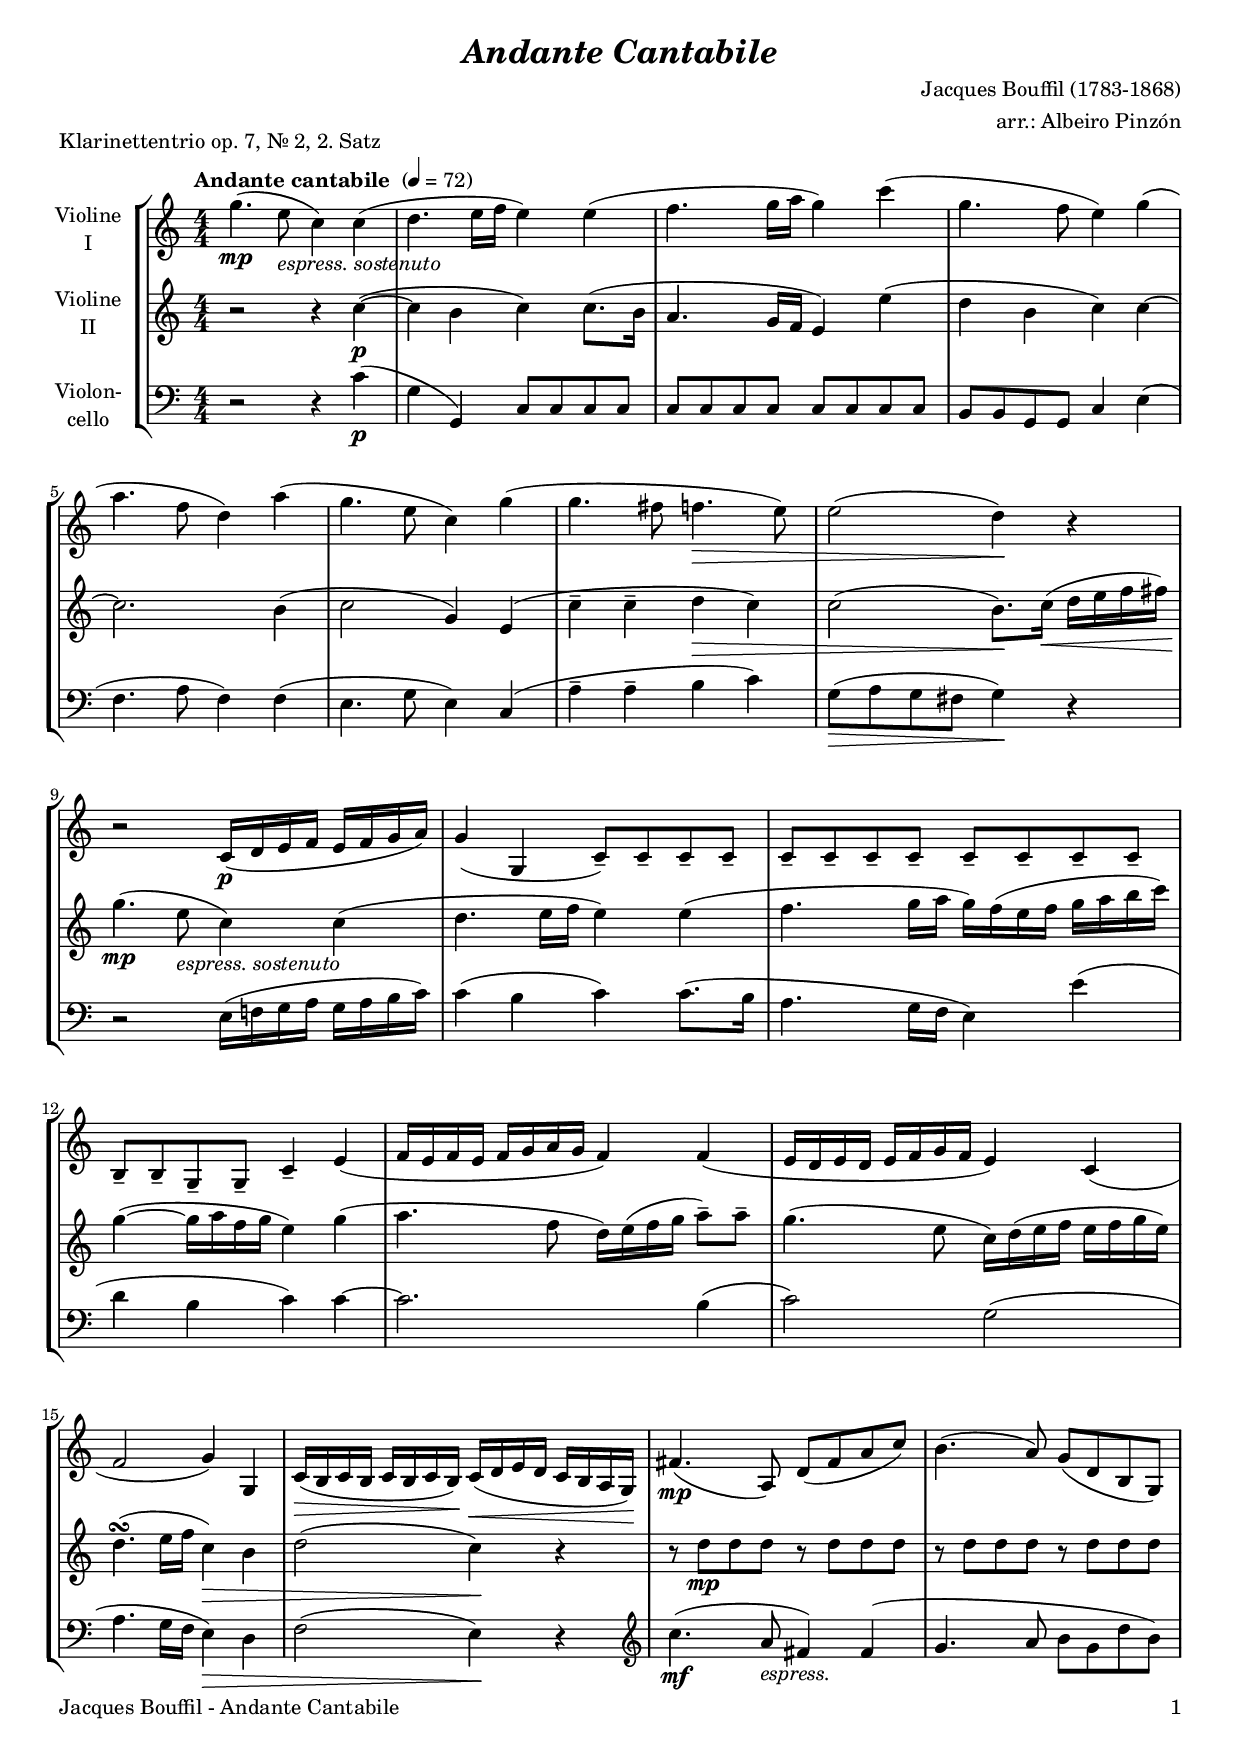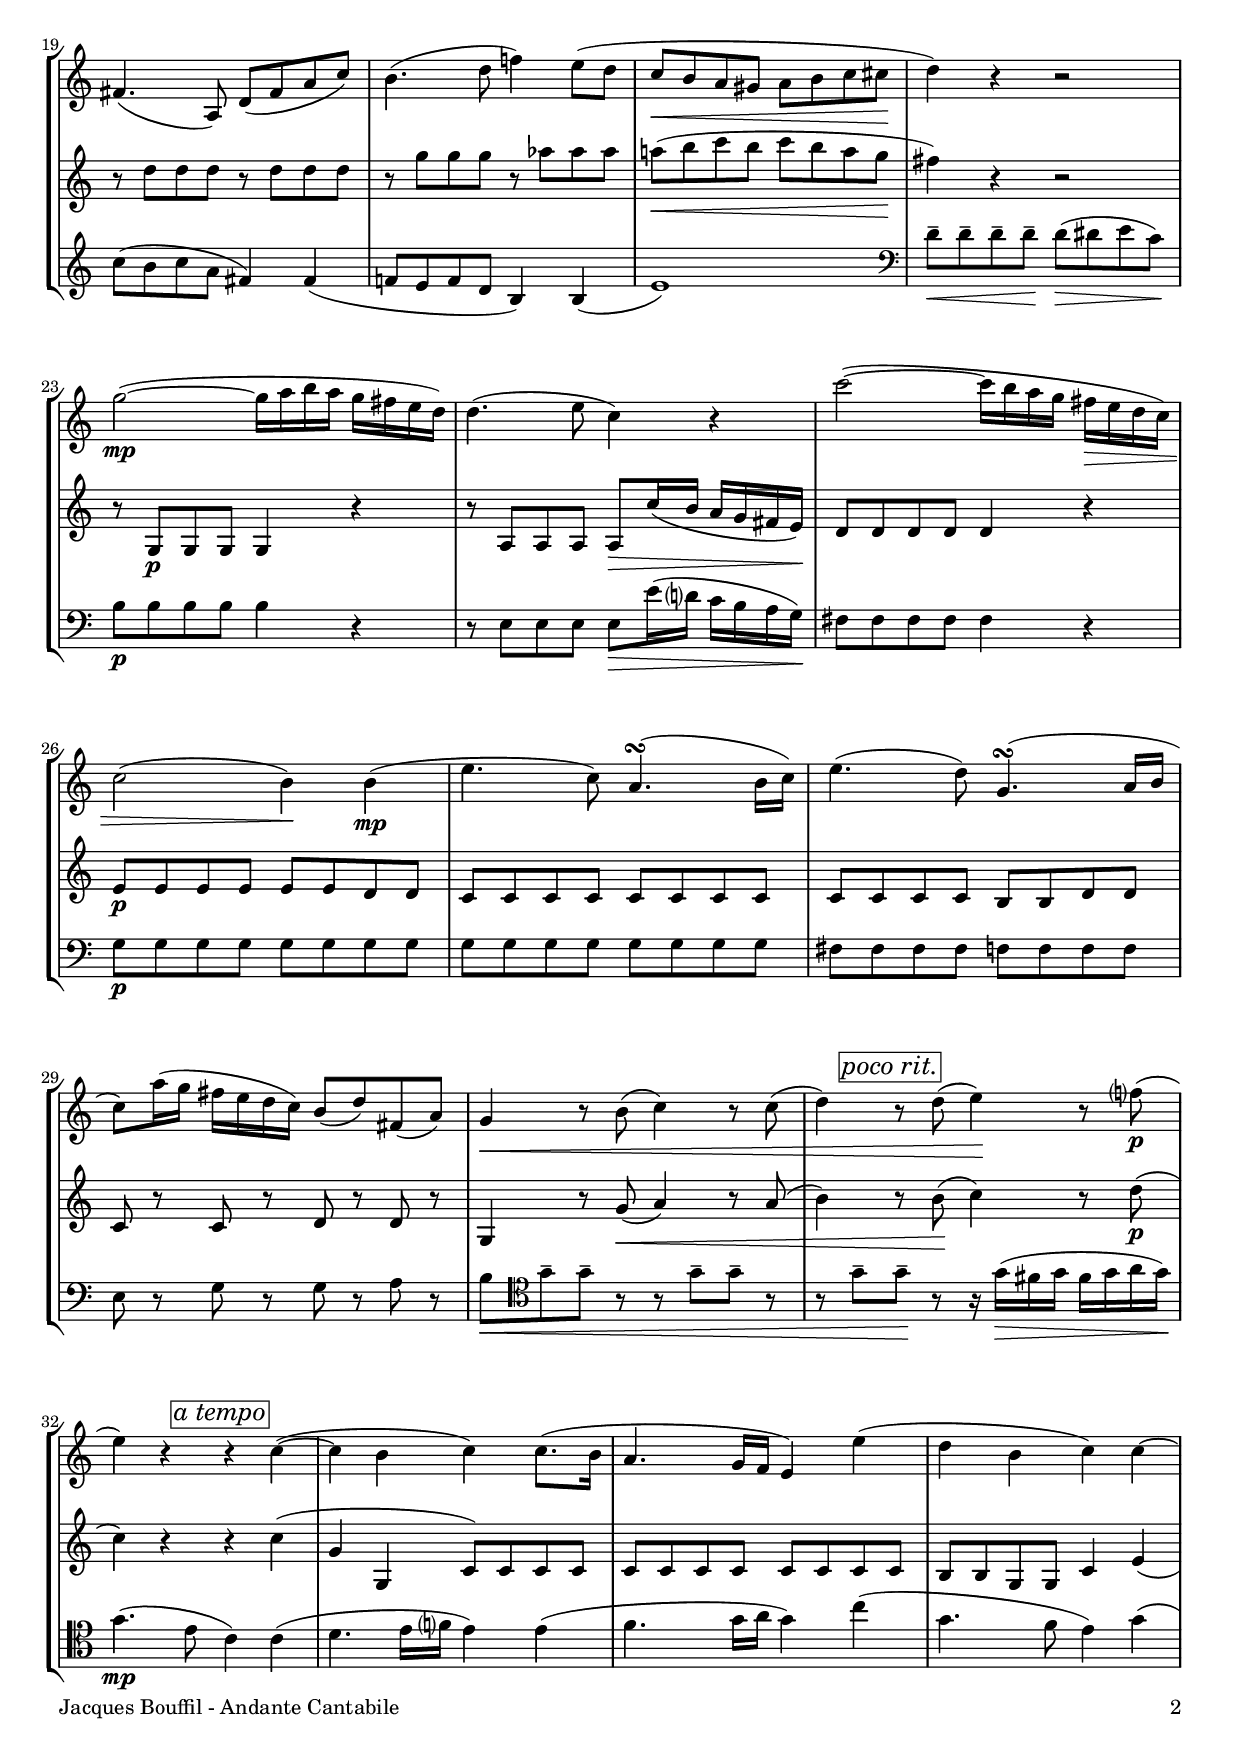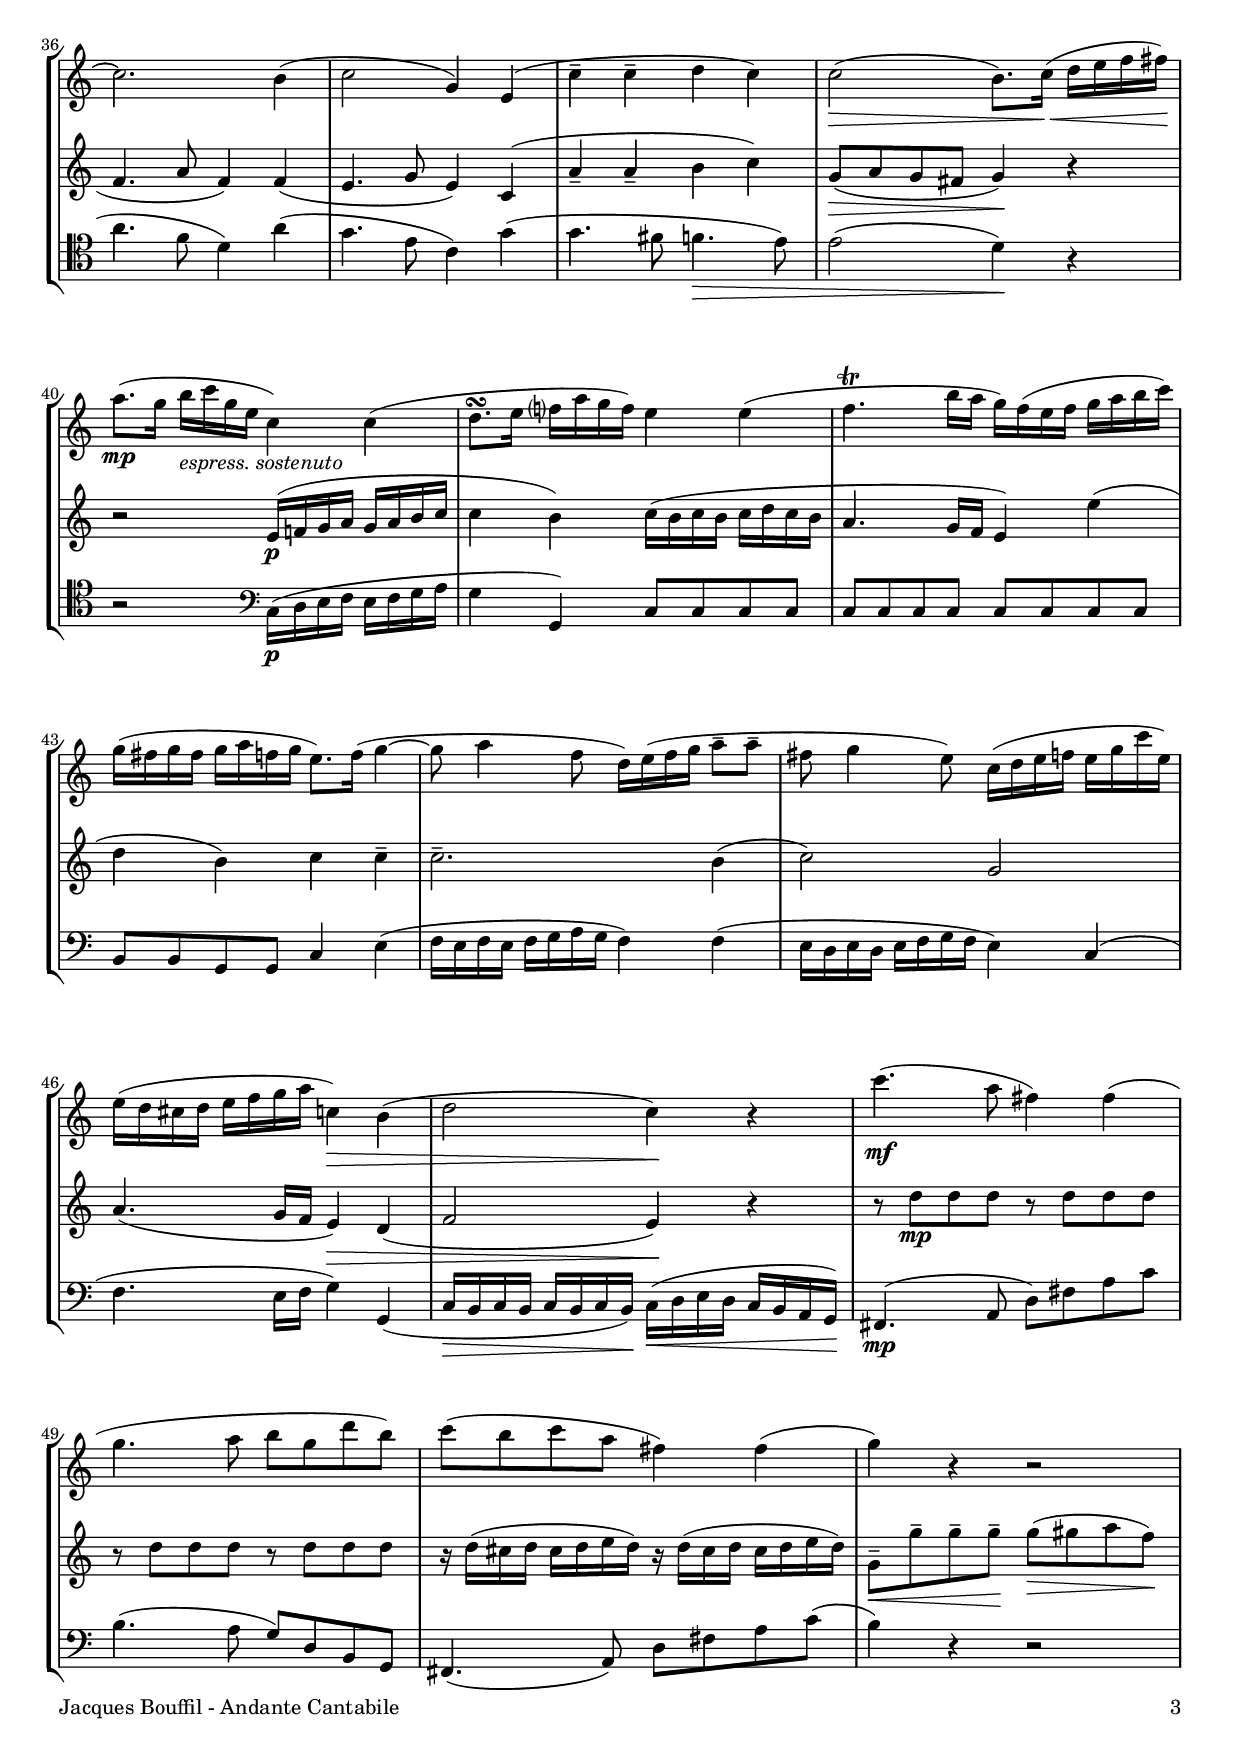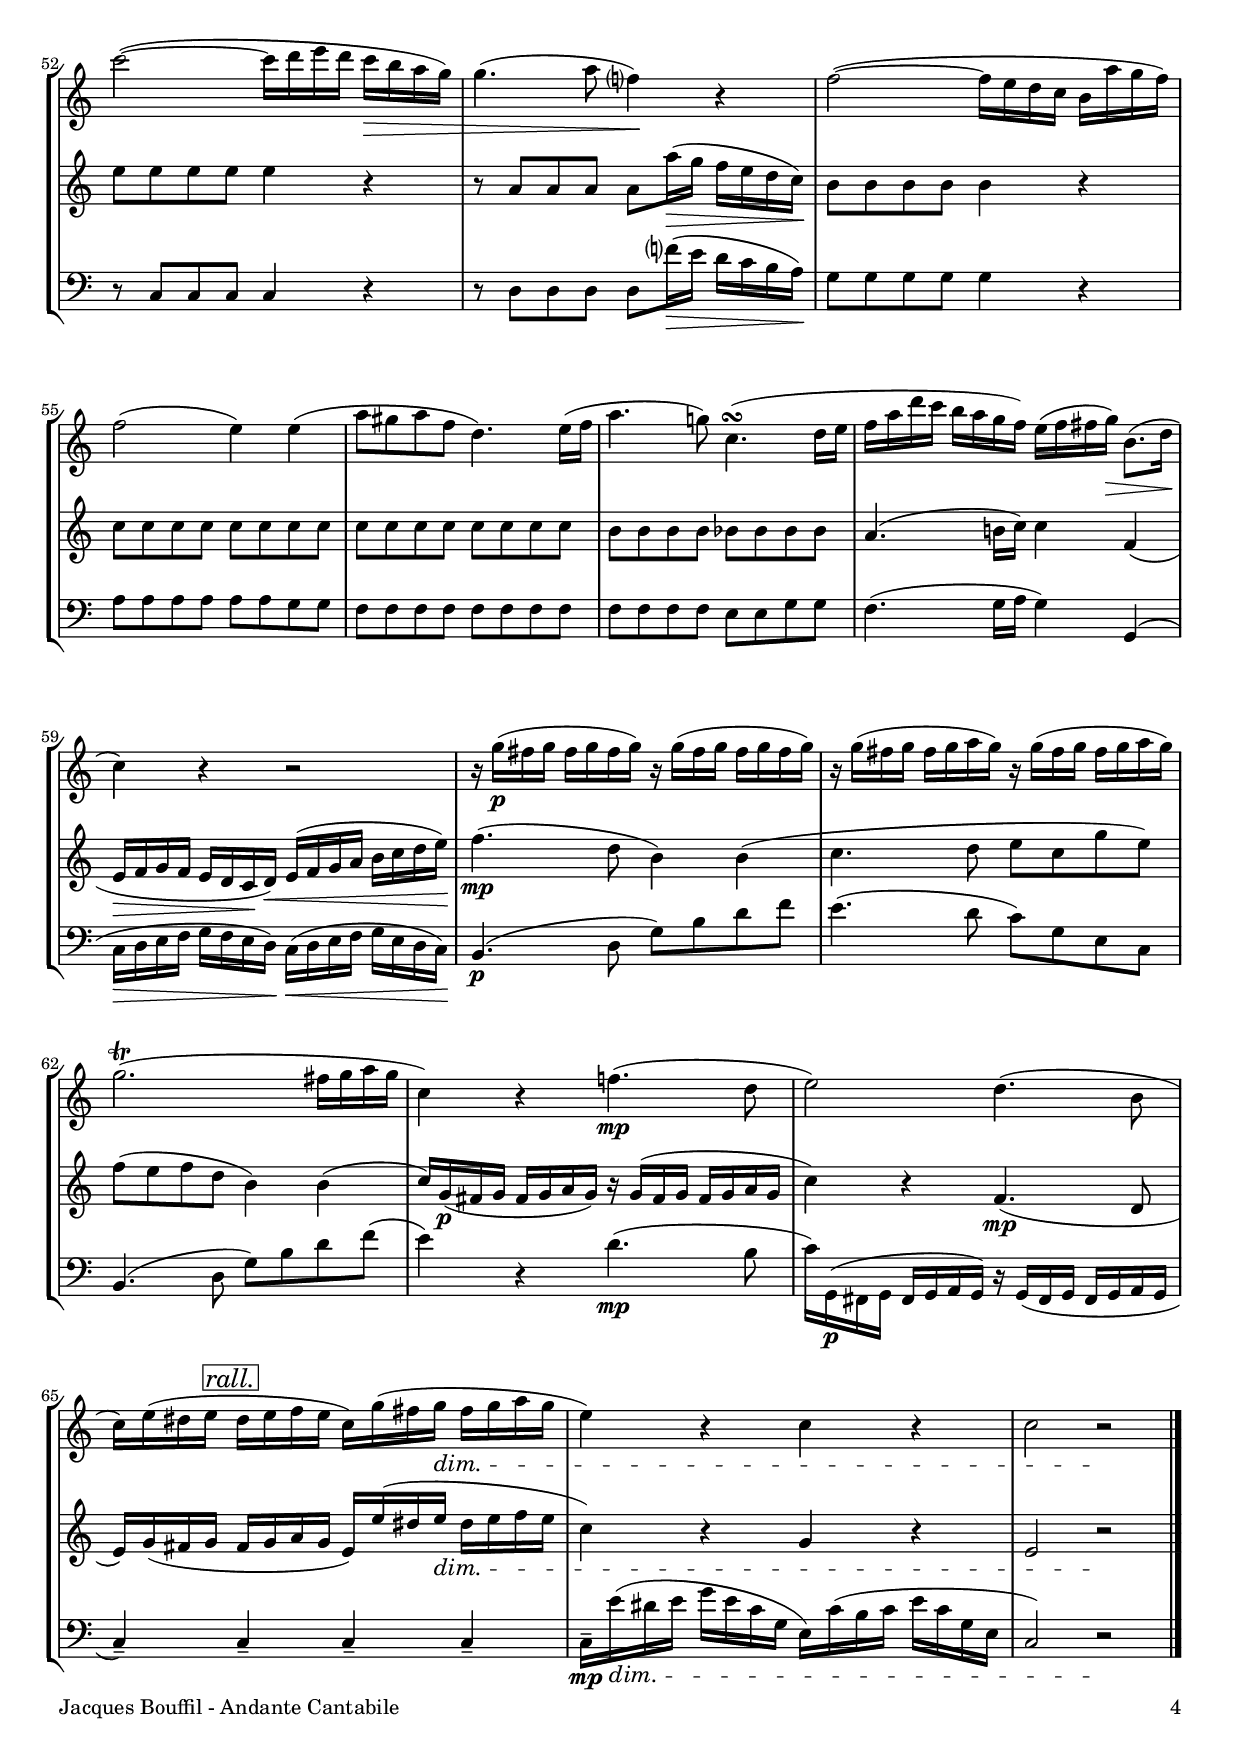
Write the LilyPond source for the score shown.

\version "2.24.4"
\include "deutsch.ly"
  
#(set-global-staff-size 18)

\header {
  title     = \markup \bold \italic "Andante Cantabile"
  composer  = "Jacques Bouffil (1783-1868)"
  arranger  = "arr.: Albeiro Pinzón"
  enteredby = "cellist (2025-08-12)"
  piece     = "Klarinettentrio op. 7, Nr. 2, 2. Satz"
}

voiceconsts = {
  \key c \major
  \time 4/4
  \clef "treble"
  \numericTimeSignature
  \compressEmptyMeasures
% Set default beaming for all staves
%  \set Timing.beamExceptions = #'()
%  \set Timing.baseMoment     = #(ly:make-moment 1 4)
%  \set Timing.beatStructure  = #'(1 1 1)
  \tempo "Andante cantabile " 4=72
}

mivl = "violin"
miva = "viola"
mipz = "pizzicato strings"
mivc = "cello"

atem = \mark \markup \box \italic "a tempo"
espr = \markup \italic "espress."
esso = \markup \italic "espress. sostenuto"
prit = \mark \markup \box \italic "poco rit."
rall = \mark \markup \box \italic "rall."

va = \relative c''' {
  \voiceconsts

  g4.(\mp e8_\esso c4) c(
  d4. e16 f e4) e(
  f4. g16 a g4) c(
  g4. f8 e4) g(
  a4. f8 d4) a'(
  g4. e8 c4) g'(
  g4. fis8 f4.\> e8)
  e2( d4)\! r

  r2 c,16(\p d e f e f g a)
  g4( g, c8)-- c-- c-- c--
  c-- c-- c-- c-- c-- c-- c-- c--
  h-- h-- g-- g-- c4-- e(
  f16 e f e f g a g f4) f(

  e16 d e d e f g f e4) c(
  f2 g4) g,
  c16(\> h c h c h c h)\! c(\< d e d c h a g)\!
  fis'4.(\mp a,8) d( fis a c)
  h4.( a8) g( d h g)

  fis'4.( a,8) d( fis a c)
  h4.( d8 f!4) e8( d
  c\< h a gis a h c cis\!
  d4) r r2
  g(~\mp g16 a h a g fis e d)
  d4.( e8 c4) r

  c'2(~ c16 h a g fis\> e d c)
  c2( h4)\! h(\mp
  e4. c8) a4.(\turn h16 c)
  e4.( d8) g,4.(\turn a16 h
  c8) a'16( g fis e d c) h8( d) fis,( a)
  g4\< r8 h( c4) r8 c(
  d4) \prit r8 d( e4)\! r8 f?(\p
  e4) r \atem r c(~
  c h c) c8.( h16
  a4. g16 f e4) e'( d h c) c~
  c2. h4(
  c2 g4) e(
  c'-- c-- d c)

  c2(\> h8.) c16(\< d e f fis)\!
  a8.(\mp g16 h_\esso c g e c4) c(
  d8.\turn e16 f? a g f) e4 e(
  f4.\trill h16 a g) f( e f g a h c)

  g( fis g fis g a f g e8.) f16( g4~
  g8 a4 f8 d16) e( f g a8-- a--
  fis g4 e8) c16( d e f e g c e,)
  e( d cis d e f g a c,4)\> h(
  d2 c4)\! r

  c'4.(\mf a8 fis4) fis(
  g4. a8 h g d' h)
  c( h c a fis4) fis(
  g) r r2
  c(~ c16 d e d c\> h a g)
  g4.( a8 f?4)\! r

  f2(~ f16 e d c h a' g f)
  f2( e4) e(
  a8 gis a f d4.) e16( f
  a4. g!8) c,4.(\turn d16 e
  f a d c h a g f) e( f fis g)\> h,8.( d16
  c4)\! r r2

  r16 g'(\p fis g fis g fis g) r g( fis g fis g fis g)
  r g( fis g fis g a g) r g( fis g fis g a g)
  g2.(\trill fis16 g a g
  c,4) r f!4.(\mp d8
  e2) d4.( h8

  c16) e( dis e \rall dis e f e c) g'( fis g\dim fis g a g
  e4) r c r
  c2 r\! \bar "|."
}

vb = \relative c'' {
  \voiceconsts

  r2 r4 c(~\p
  c h c) c8.( h16
  a4. g16 f e4) e'(
  d h c) c~
  c2. h4(
  c2 g4) e(
  c'-- c-- d\> c)
  c2( h8.)\! c16(\< d e f fis)

  g4.(\mp e8_\esso c4) c(
  d4. e16 f e4) e(
  f4. g16 a g) f( e f g a h c)
  g4(~ g16 a f g e4) g(
  a4. f8 d16) e( f g a8)-- a--
  g4.( e8 c16) d( e f e f g e)

  d4.(\turn e16 f c4)\> h
  d2( c4)\! r
  r8 d\mp d d r d d d
  r d d d r d d d
  r d d d r d d d
  r g g g r as as as

  a!(\< h c h c h a g\!
  fis4)\! r r2
  r8 g,,\p g g g4 r
  r8 a a a a\> c'16( h a g fis e)\!
  d8 d d d d4 r
  e8\p e e e e e d d

  c c c c c c c c
  c c c c h h d d
  c r c r d r d r
  g,4 r8 g'(\< a4) r8 a(
  h4) \prit r8 h(\! c4) r8 d(\p
  c4) r \atem r c(

  g g, c8) c c c
  c c c c c c c c
  h h g g c4 e(
  f4. a8 f4) f(
  e4. g8 e4) c(
  a'-- a-- h c)
  g8(\> a g fis g4)\! r

  r2 e16(\p f! g a g a h c
  c4 h) c16( h c h c d c h
  a4. g16 f e4) e'(
  d h) c c--
  c2.-- h4(
  c2) g
  a4.( g16 f e4)\> d(

  f2 e4)\! r
  r8 d'\mp d d r d d d
  r d d d r d d d
  r16 d( cis d cis d e d) r d( cis d cis d e d)
  g,8--\< g'-- g-- g--\! g(\> gis a f)\!
  e e e e e4 r

  r8 a, a a a a'16(\> g f e d c)\!
  h8 h h h h4 r
  c8 c c c c c c c
  c c c c c c c c
  h h h h b b b b
  a4.( h!16 c) c4 f,(

  e16\> f g f e d c\! d)\< e( f g a h c d e)\!
  f4.(\mp d8 h4) h(
  c4. d8 e c g' e)
  f( e f d h4) h(
  c16) g(\p fis g fis g a g) r g( fis g fis g a g

  c4) r f,4.(\mp d8
  e16) g( fis g \rall fis g a g e) e'( dis e\dim dis e f e
  c4) r g r
  e2 r\! \bar "|."
}

vc = \relative c' {
  \voiceconsts
  \clef "bass"

  r2 r4 c(\p
  g g,) c8 c c c
  c c c c c c c c
  h h g g c4 e(
  f4. a8 f4) f(
  e4. g8 e4) c(
  a'-- a-- h c)
  g8(\> a g fis g4)\! r

  r2 e16( f! g a g a h c)
  c4( h c) c8.( h16
  a4. g16 f e4) e'(
  d h c) c~
  c2. h4(
  c2) g(
  a4. g16 f e4)\> d
  f2( e4)\! r \clef "treble"

  c''4.(\mf a8_\espr fis4) fis(
  g4. a8 h g d' h)
  c( h c a fis4) fis(
  f!8 e f d h4) h(
  e1) \clef "bass"
  d8--\< d-- d-- d--\! d(\> dis e c)\!

  h\p h h h h4 r
  r8 e, e e e\> e'16( d? c h a g)\!
  fis8 fis fis fis fis4 r
  g8\p g g g g g g g
  g g g g g g g g
  fis fis fis fis f f f f

  e r g r g r a r
  h\< \clef "tenor" g'-- g-- r r g-- g-- r
  r g-- \prit g--\! r r16 g(\> fis g fis g a g)\!
  g4.(\mp e8 \atem c4) c(
  d4. e16 f? e4) e(
  f4. g16 a g4) c(

  g4. f8 e4) g(
  a4. f8 d4) a'(
  g4. e8 c4) g'(
  g4. fis8 f4.\> e8)
  e2( d4)\! r
  r2 \clef "bass" c,16(\p d e f e f g a
  g4 g,) c8 c c c

  c c c c c c c c
  h h g g c4 e(
  f16 e f e f g a g f4) f(
  e16 d e d e f g f e4)
  c(
  f4. e16 f g4) g,(

  c16\> h c h c h c h)\! c(\< d e d c h a g)\!
  fis4.(\mp a8 d) fis a c
  h4.( a8 g) d h g
  fis4.( a8) d fis a c(
  h4) r r2
  r8 c, c c c4 r

  r8 d d d d f'?16(\> e d c h a)\!
  g8 g g g g4 r
  a8 a a a a a g g
  f f f f f f f f
  f f f f e e g g
  f4.( g16 a g4) g,(

  c16\> d e f g f e d)\! c(\< d e f g e d c)\!
  h4.(\p d8 g) h d f
  e4.( d8 c) g e c
  h4.( d8 g) h d f(
  e4) r d4.(\mp h8

  c16) g,(\p fis g fis g a g) r g( fis g fis g a g
  c4)-- \rall c-- c-- c--
  c16--\mp e'(\dim dis e g e c g e) c'( h c e c g e
  c2) r\! \bar "|."
}


music = \new StaffGroup <<
      \new Staff {
	\set Staff.midiInstrument = \mivl
	\set Staff.instrumentName = \markup \center-column { "Violine" "I" }
	\transpose c c { \va }
      }

      \new Staff {
	\set Staff.midiInstrument = \mivl
	\set Staff.instrumentName = \markup \center-column { "Violine" "II" }
	\transpose c c { \vb }
      }

      \new Staff {
	\set Staff.midiInstrument = \mivc
	\set Staff.instrumentName = \markup \center-column { "Violon-" "cello" }
	\transpose c c { \vc }
      }
>>

\book {
  \paper {
    print-page-number = ##t
    print-first-page-number = ##t
    ragged-last-bottom = ##f
    oddHeaderMarkup = \markup \null
    evenHeaderMarkup = \markup \null
    oddFooterMarkup = \markup {
      \fill-line {
        \if \should-print-page-number
        "Jacques Bouffil - Andante Cantabile" \fromproperty #'page:page-number-string
      }
    }
    evenFooterMarkup = \oddFooterMarkup
  } \score {
    \music
    \layout {}
  }

  \score {
    \unfoldRepeats \music

    \midi {
      \context {
        \Score
      }
    }
  }
}
